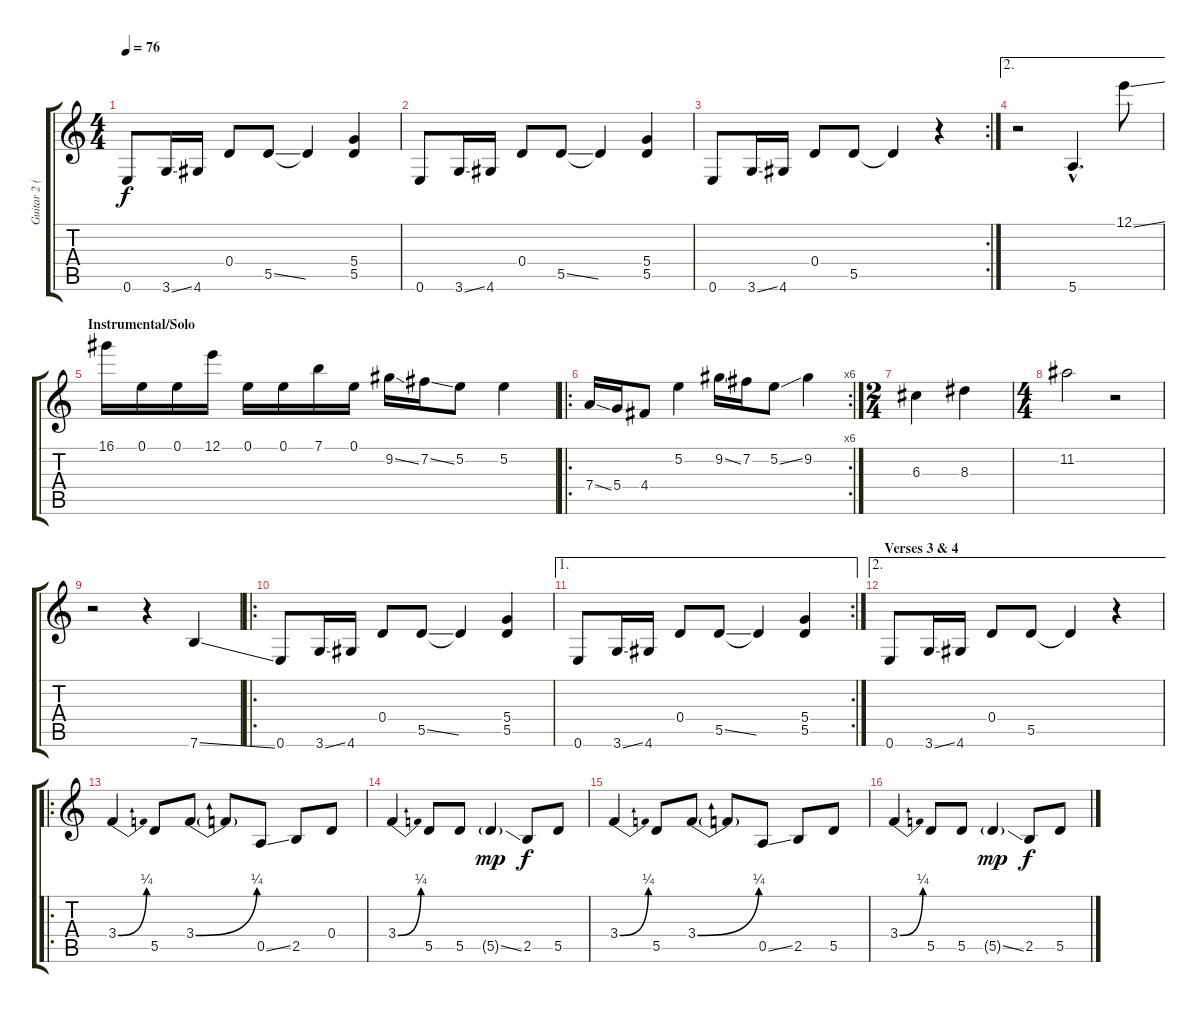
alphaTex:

\track ("Guitar 2 (Wah-Wah and Slide)" "Guitar 2 (") {instrument acousticguitarsteel}
\staff {score tabs}
\tuning (E4 B3 G3 D3 A2 E2) {hide}
\ts (4 4)
\tempo 76
\clef g2
\ks c
0.6.8{dy f} 3.6{ss}.16 4.6.16 0.4.8 5.5{ss}.8 5.5{t}.4 (5.4 5.5).4 |
0.6.8 3.6{ss}.16 4.6.16 0.4.8 5.5{ss}.8 5.5{t}.4 (5.4 5.5).4 |
\rc 2
0.6.8 3.6{ss}.16 4.6.16 0.4.8 5.5.8 5.5{t}.4 r.4 |
\ae 2
r.2 5.6{hac}.4{d} 12.1{ss}.8 |
\section ("" "Instrumental/Solo")
16.1.16 0.1.16 0.1.16 12.1.16 0.1.16 0.1.16 7.1.16 0.1.16 9.2{ss}.16 7.2{ss}.16 5.2.8 5.2.4 |
\ro
\rc 6
7.4{ss}.16 5.4.16 4.4.8 5.2.4 9.2{ss}.16 7.2.16 5.2{ss}.8 9.2.4 |
\ts (2 4)
6.3.4 8.3.4 |
\ts (4 4)
11.2.2 r.2 |
r.2 r.4 7.6{ss}.4 |
\ro
0.6.8 3.6{ss}.16 4.6.16 0.4.8 5.5{ss}.8 5.5{t}.4 (5.4 5.5).4 |
\ae 1
\rc 2
0.6.8 3.6{ss}.16 4.6.16 0.4.8 5.5{ss}.8 5.5{t}.4 (5.4 5.5).4 |
\ae 2
\section ("" "Verses 3 & 4")
0.6.8 3.6{ss}.16 4.6.16 0.4.8 5.5.8 5.5{t}.4 r.4 |
\ro
3.4{be (bend 0 0 60 1)}.4 5.5.8 3.4{be (bend 0 0 60 1)}.8 3.4{t}.8 0.5{ss}.8 2.5.8 0.4.8 |
3.4{be (bend 0 0 60 1)}.4 5.5.8 5.5.8 5.5{ss g}.4{dy mp} 2.5.8{dy f} 5.5.8 |
3.4{be (bend 0 0 60 1)}.4 5.5.8 3.4{be (bend 0 0 60 1)}.8 3.4{t}.8 0.5{ss}.8 2.5.8 5.5.8 |
3.4{be (bend 0 0 60 1)}.4 5.5.8 5.5.8 5.5{ss g}.4{dy mp} 2.5.8{dy f} 5.5.8
